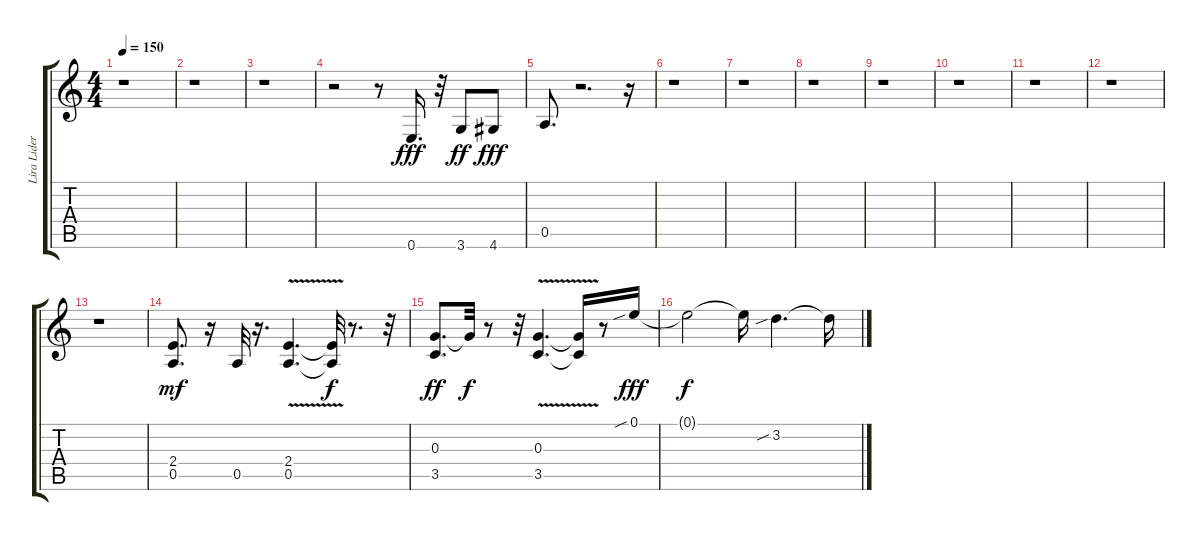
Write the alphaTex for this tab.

\track ("Lira Lider" "Lira Lider") {instrument overdrivenguitar}
\staff {score tabs}
\tuning (E4 B3 G3 D3 A2 E2) {hide}
\ts (4 4)
\tempo 150
\clef g2
\ks c
r.1{dy fff} |
r.1 |
r.1 |
r.2 r.8 0.6.16{d} r.32 3.6.8{dy ff} 4.6.8{dy fff} |
0.5.8{d} r.2{d} r.16 |
r.1 |
r.1 |
r.1 |
r.1 |
r.1 |
r.1 |
r.1 |
r.1 |
(2.4 0.5).8{d dy mf} r.16 0.5.32 r.16{d} (2.4 0.5{v}).4{d} (2.4{t} 0.5{t}).32{dy f} r.8{d} r.32 |
(0.3 3.5).8{d dy ff} 0.3{t}.32{dy f} r.8 r.32 (0.3 3.5{v}).4{d} (0.3{t} 3.5{t}).16 r.8 0.1{sib}.16{dy fff} |
0.1{t}.2{dy f} 0.1{t}.16 3.2{sib}.4{d} 3.2{t}.16
